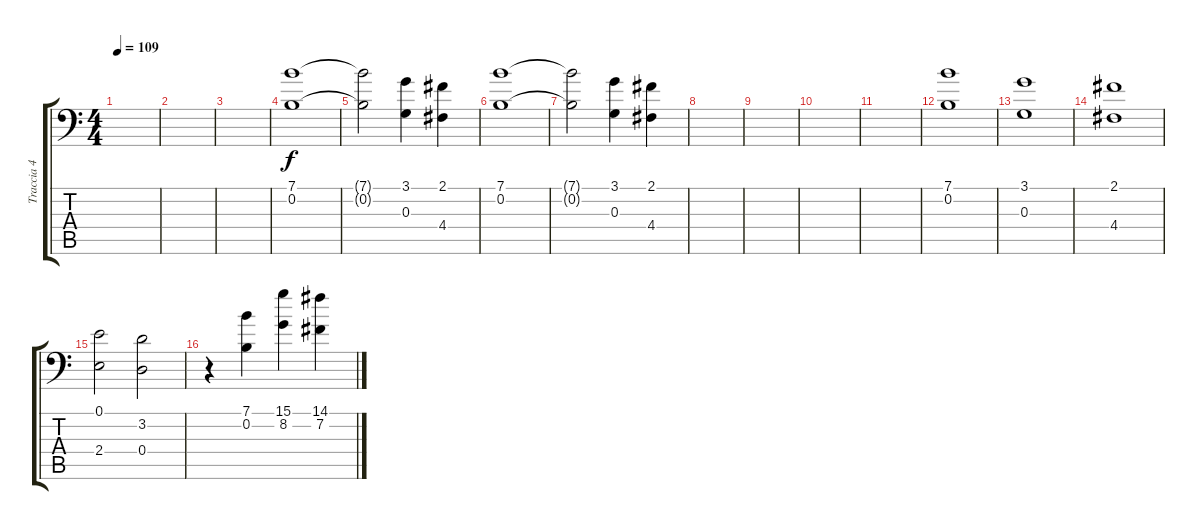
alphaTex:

\track ("Traccia 4" "Traccia 4") {instrument synthstrings1}
\staff {score tabs}
\tuning (E4 B3 G3 D3 A2 Bb1) {hide}
\ts (4 4)
\tempo 109
\clef f4
\ks c
|
|
|
(7.1 0.2).1 |
(7.1{t} 0.2{t}).2 (3.1 0.3).4 (2.1 4.4).4 |
(7.1 0.2).1 |
(7.1{t} 0.2{t}).2 (3.1 0.3).4 (2.1 4.4).4 |
|
|
|
|
(7.1 0.2).1 |
(3.1 0.3).1 |
(2.1 4.4).1 |
(0.1 2.4).2 (3.2 0.4).2 |
r.4{instrument acousticgrandpiano} (7.1 0.2).4 (15.1 8.2).4 (14.1 7.2).4
